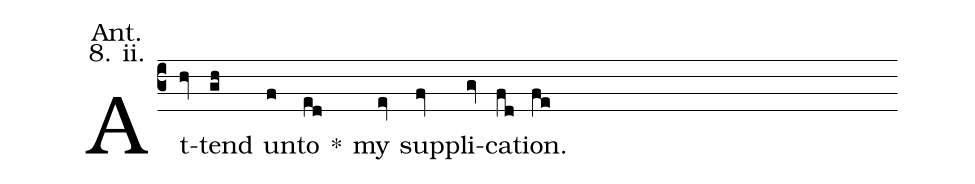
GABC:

annotation: Ant.;
annotation: 8. ii.;
%%
(c3) At(hv)tend(gh) un(f)to(ed) <sp>*</sp>() my(ev) sup(fv)pli(gv)ca(fd)tion.(fe)
